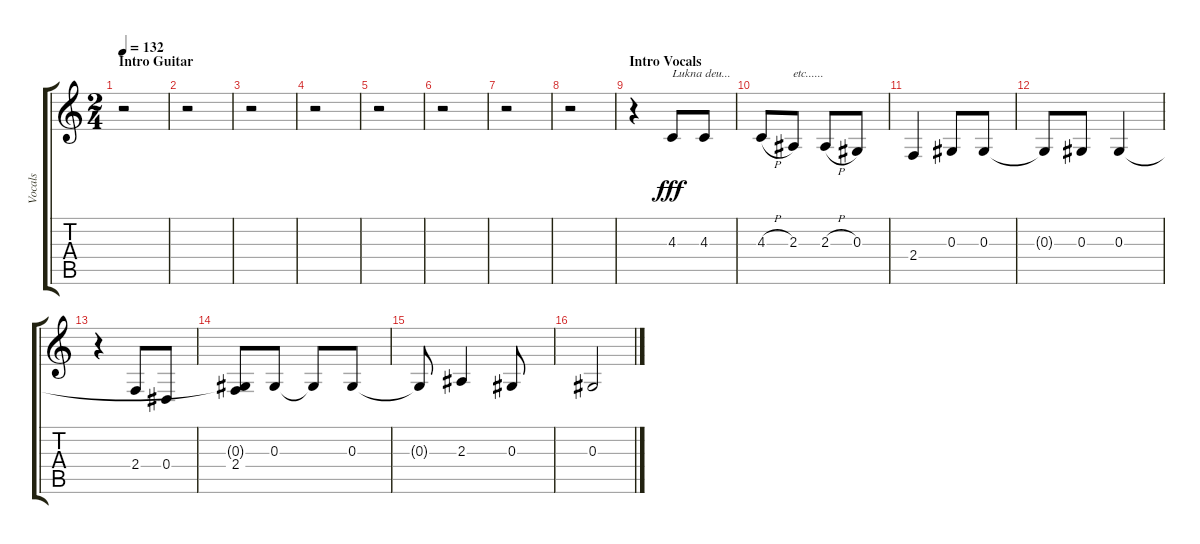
\track ("Vocals" "Vocals") {instrument tenorsax}
\staff {score tabs}
\tuning (F4 C4 Ab3 Eb3 Bb2 F2) {hide}
\ts (2 4)
\section ("" "Intro Guitar")
\tempo 132
\clef g2
\ks c
r.2{dy fff instrument tenorsax} |
r.2 |
r.2 |
r.2 |
r.2 |
r.2 |
r.2 |
r.2 |
\section ("" "Intro Vocals")
r.4{volume 16} 4.3.8{txt "Lukna deu..."} 4.3.8 |
4.3{h}.8 2.3.8{txt "etc......"} 2.3{h}.8 0.3.8 |
2.4.4 0.3.8 0.3.8 |
0.3{t}.8 0.3.8 0.3.4 |
r.4 2.4.8 0.4.8 |
(0.3{t} 2.4).8 0.3.8 0.3{t}.8 0.3.8 |
0.3{t}.8 2.3.4 0.3.8 |
0.3.2
